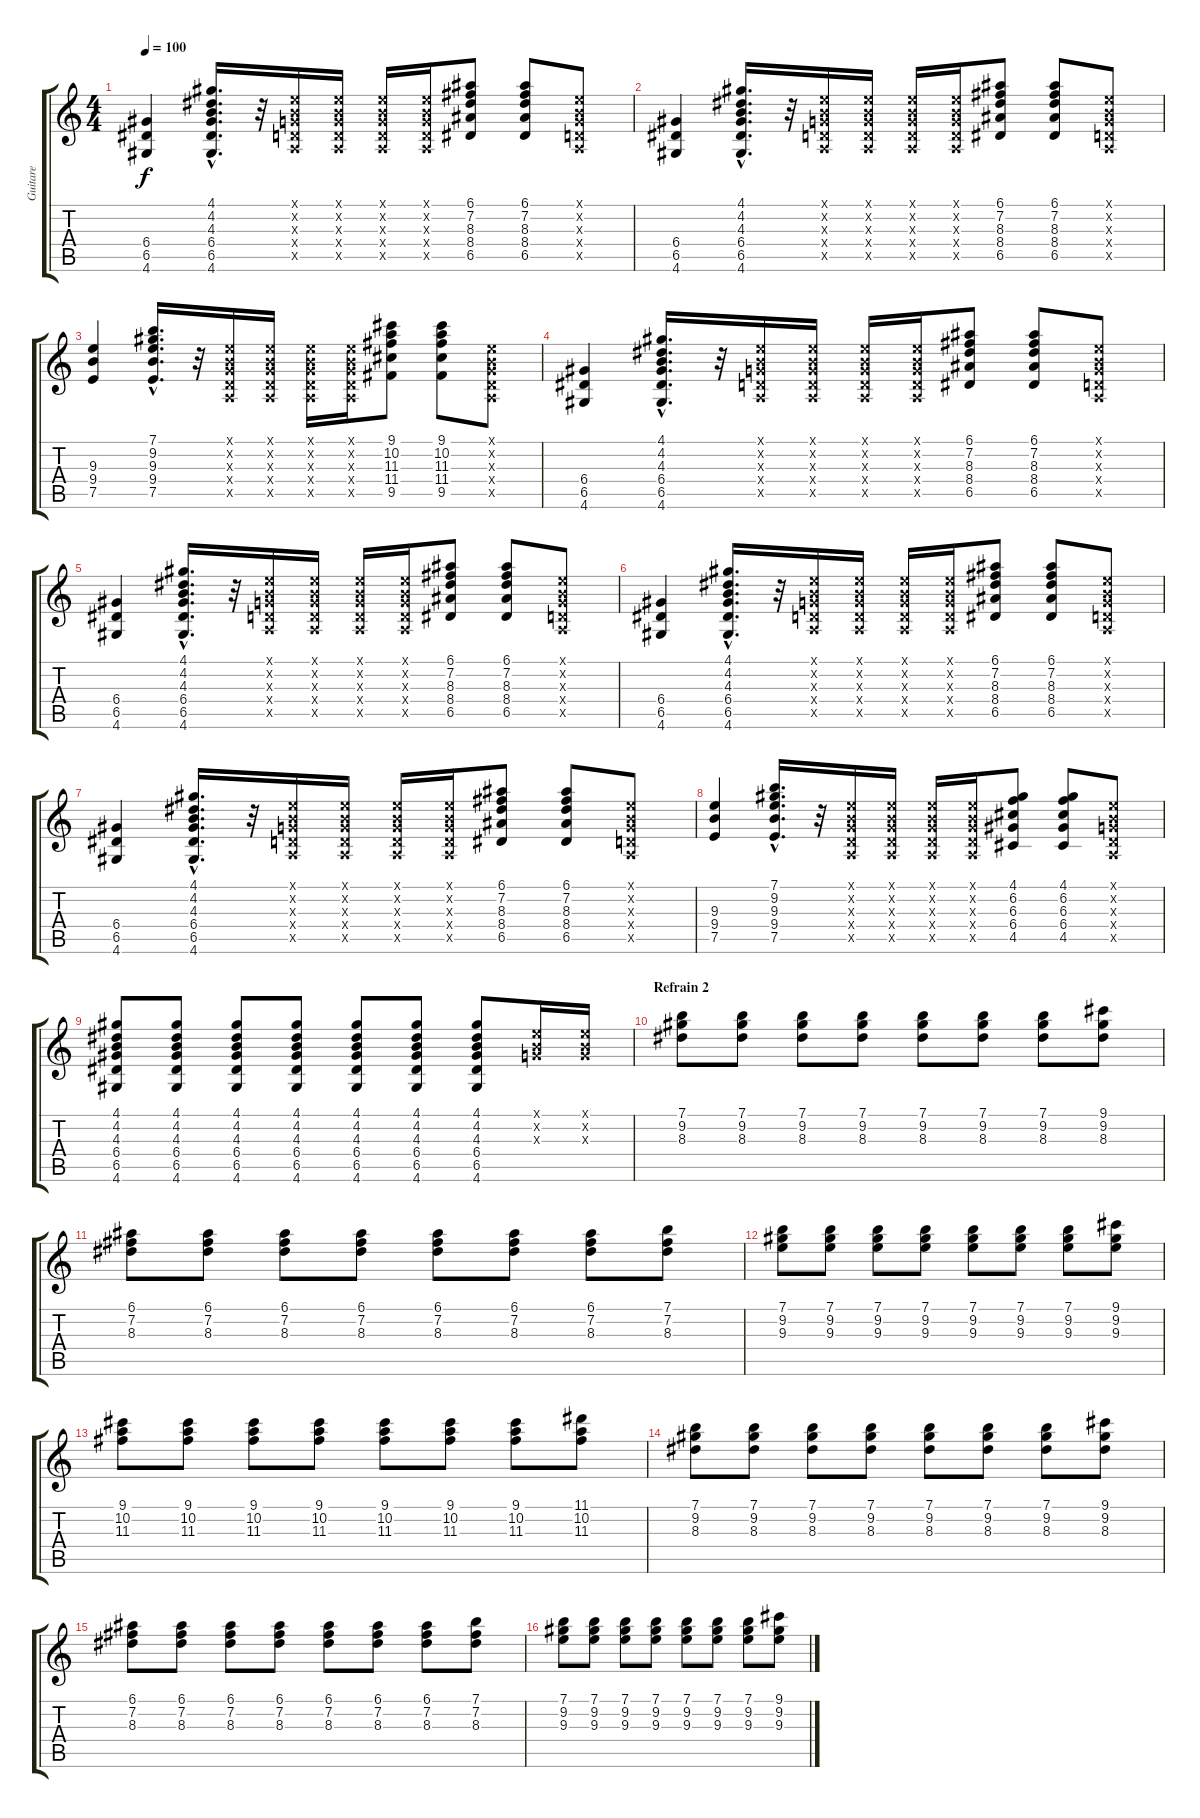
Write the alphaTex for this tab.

\track ("Guitare" "Guitare") {instrument acousticguitarsteel}
\staff {score tabs}
\tuning (E4 B3 G3 D3 A2 E2) {hide}
\ts (4 4)
\tempo 100
\clef g2
\ks c
(6.4 6.5 4.6).4{dy f} (4.1{hac} 4.2{hac} 4.3{hac} 6.4{hac} 6.5{hac} 4.6{hac}).16{d} r.32 (0.1{x} 0.2{x} 0.3{x} 0.4{x} 0.5{x}).16 (0.1{x} 0.2{x} 0.3{x} 0.4{x} 0.5{x}).16 (0.1{x} 0.2{x} 0.3{x} 0.4{x} 0.5{x}).16 (0.1{x} 0.2{x} 0.3{x} 0.4{x} 0.5{x}).16 (6.1 7.2 8.3 8.4 6.5).8 (6.1 7.2 8.3 8.4 6.5).8 (0.1{x} 0.2{x} 0.3{x} 0.4{x} 0.5{x}).8 |
(6.4 6.5 4.6).4 (4.1{hac} 4.2{hac} 4.3{hac} 6.4{hac} 6.5{hac} 4.6{hac}).16{d} r.32 (0.1{x} 0.2{x} 0.3{x} 0.4{x} 0.5{x}).16 (0.1{x} 0.2{x} 0.3{x} 0.4{x} 0.5{x}).16 (0.1{x} 0.2{x} 0.3{x} 0.4{x} 0.5{x}).16 (0.1{x} 0.2{x} 0.3{x} 0.4{x} 0.5{x}).16 (6.1 7.2 8.3 8.4 6.5).8 (6.1 7.2 8.3 8.4 6.5).8 (0.1{x} 0.2{x} 0.3{x} 0.4{x} 0.5{x}).8 |
(9.3 9.4 7.5).4 (7.1{hac} 9.2{hac} 9.3{hac} 9.4{hac} 7.5{hac}).16{d} r.32 (0.1{x} 0.2{x} 0.3{x} 0.4{x} 0.5{x}).16 (0.1{x} 0.2{x} 0.3{x} 0.4{x} 0.5{x}).16 (0.1{x} 0.2{x} 0.3{x} 0.4{x} 0.5{x}).16 (0.1{x} 0.2{x} 0.3{x} 0.4{x} 0.5{x}).16 (9.1 10.2 11.3 11.4 9.5).8 (9.1 10.2 11.3 11.4 9.5).8 (0.1{x} 0.2{x} 0.3{x} 0.4{x} 0.5{x}).8 |
(6.4 6.5 4.6).4 (4.1{hac} 4.2{hac} 4.3{hac} 6.4{hac} 6.5{hac} 4.6{hac}).16{d} r.32 (0.1{x} 0.2{x} 0.3{x} 0.4{x} 0.5{x}).16 (0.1{x} 0.2{x} 0.3{x} 0.4{x} 0.5{x}).16 (0.1{x} 0.2{x} 0.3{x} 0.4{x} 0.5{x}).16 (0.1{x} 0.2{x} 0.3{x} 0.4{x} 0.5{x}).16 (6.1 7.2 8.3 8.4 6.5).8 (6.1 7.2 8.3 8.4 6.5).8 (0.1{x} 0.2{x} 0.3{x} 0.4{x} 0.5{x}).8 |
(6.4 6.5 4.6).4 (4.1{hac} 4.2{hac} 4.3{hac} 6.4{hac} 6.5{hac} 4.6{hac}).16{d} r.32 (0.1{x} 0.2{x} 0.3{x} 0.4{x} 0.5{x}).16 (0.1{x} 0.2{x} 0.3{x} 0.4{x} 0.5{x}).16 (0.1{x} 0.2{x} 0.3{x} 0.4{x} 0.5{x}).16 (0.1{x} 0.2{x} 0.3{x} 0.4{x} 0.5{x}).16 (6.1 7.2 8.3 8.4 6.5).8 (6.1 7.2 8.3 8.4 6.5).8 (0.1{x} 0.2{x} 0.3{x} 0.4{x} 0.5{x}).8 |
(6.4 6.5 4.6).4 (4.1{hac} 4.2{hac} 4.3{hac} 6.4{hac} 6.5{hac} 4.6{hac}).16{d} r.32 (0.1{x} 0.2{x} 0.3{x} 0.4{x} 0.5{x}).16 (0.1{x} 0.2{x} 0.3{x} 0.4{x} 0.5{x}).16 (0.1{x} 0.2{x} 0.3{x} 0.4{x} 0.5{x}).16 (0.1{x} 0.2{x} 0.3{x} 0.4{x} 0.5{x}).16 (6.1 7.2 8.3 8.4 6.5).8 (6.1 7.2 8.3 8.4 6.5).8 (0.1{x} 0.2{x} 0.3{x} 0.4{x} 0.5{x}).8 |
(6.4 6.5 4.6).4 (4.1{hac} 4.2{hac} 4.3{hac} 6.4{hac} 6.5{hac} 4.6{hac}).16{d} r.32 (0.1{x} 0.2{x} 0.3{x} 0.4{x} 0.5{x}).16 (0.1{x} 0.2{x} 0.3{x} 0.4{x} 0.5{x}).16 (0.1{x} 0.2{x} 0.3{x} 0.4{x} 0.5{x}).16 (0.1{x} 0.2{x} 0.3{x} 0.4{x} 0.5{x}).16 (6.1 7.2 8.3 8.4 6.5).8 (6.1 7.2 8.3 8.4 6.5).8 (0.1{x} 0.2{x} 0.3{x} 0.4{x} 0.5{x}).8 |
(9.3 9.4 7.5).4 (7.1{hac} 9.2{hac} 9.3{hac} 9.4{hac} 7.5{hac}).16{d} r.32 (0.1{x} 0.2{x} 0.3{x} 0.4{x} 0.5{x}).16 (0.1{x} 0.2{x} 0.3{x} 0.4{x} 0.5{x}).16 (0.1{x} 0.2{x} 0.3{x} 0.4{x} 0.5{x}).16 (0.1{x} 0.2{x} 0.3{x} 0.4{x} 0.5{x}).16 (4.1 6.2 6.3 6.4 4.5).8 (4.1 6.2 6.3 6.4 4.5).8 (0.1{x} 0.2{x} 0.3{x} 0.4{x} 0.5{x}).8 |
(4.1 4.2 4.3 6.4 6.5 4.6).8{volume 8} (4.1 4.2 4.3 6.4 6.5 4.6).8{volume 13} (4.1 4.2 4.3 6.4 6.5 4.6).8 (4.1 4.2 4.3 6.4 6.5 4.6).8 (4.1 4.2 4.3 6.4 6.5 4.6).8 (4.1 4.2 4.3 6.4 6.5 4.6).8 (4.1 4.2 4.3 6.4 6.5 4.6).8 (0.1{x} 0.2{x} 0.3{x}).16 (0.1{x} 0.2{x} 0.3{x}).16 |
\section ("" "Refrain 2")
(7.1 9.2 8.3).8 (7.1 9.2 8.3).8 (7.1 9.2 8.3).8 (7.1 9.2 8.3).8 (7.1 9.2 8.3).8 (7.1 9.2 8.3).8 (7.1 9.2 8.3).8 (9.1 9.2 8.3).8 |
(6.1 7.2 8.3).8 (6.1 7.2 8.3).8 (6.1 7.2 8.3).8 (6.1 7.2 8.3).8 (6.1 7.2 8.3).8 (6.1 7.2 8.3).8 (6.1 7.2 8.3).8 (7.1 7.2 8.3).8 |
(7.1 9.2 9.3).8 (7.1 9.2 9.3).8 (7.1 9.2 9.3).8 (7.1 9.2 9.3).8 (7.1 9.2 9.3).8 (7.1 9.2 9.3).8 (7.1 9.2 9.3).8 (9.1 9.2 9.3).8 |
(9.1 10.2 11.3).8 (9.1 10.2 11.3).8 (9.1 10.2 11.3).8 (9.1 10.2 11.3).8 (9.1 10.2 11.3).8 (9.1 10.2 11.3).8 (9.1 10.2 11.3).8 (11.1 10.2 11.3).8 |
(7.1 9.2 8.3).8 (7.1 9.2 8.3).8 (7.1 9.2 8.3).8 (7.1 9.2 8.3).8 (7.1 9.2 8.3).8 (7.1 9.2 8.3).8 (7.1 9.2 8.3).8 (9.1 9.2 8.3).8 |
(6.1 7.2 8.3).8 (6.1 7.2 8.3).8 (6.1 7.2 8.3).8 (6.1 7.2 8.3).8 (6.1 7.2 8.3).8 (6.1 7.2 8.3).8 (6.1 7.2 8.3).8 (7.1 7.2 8.3).8 |
(7.1 9.2 9.3).8 (7.1 9.2 9.3).8 (7.1 9.2 9.3).8 (7.1 9.2 9.3).8 (7.1 9.2 9.3).8 (7.1 9.2 9.3).8 (7.1 9.2 9.3).8 (9.1 9.2 9.3).8
